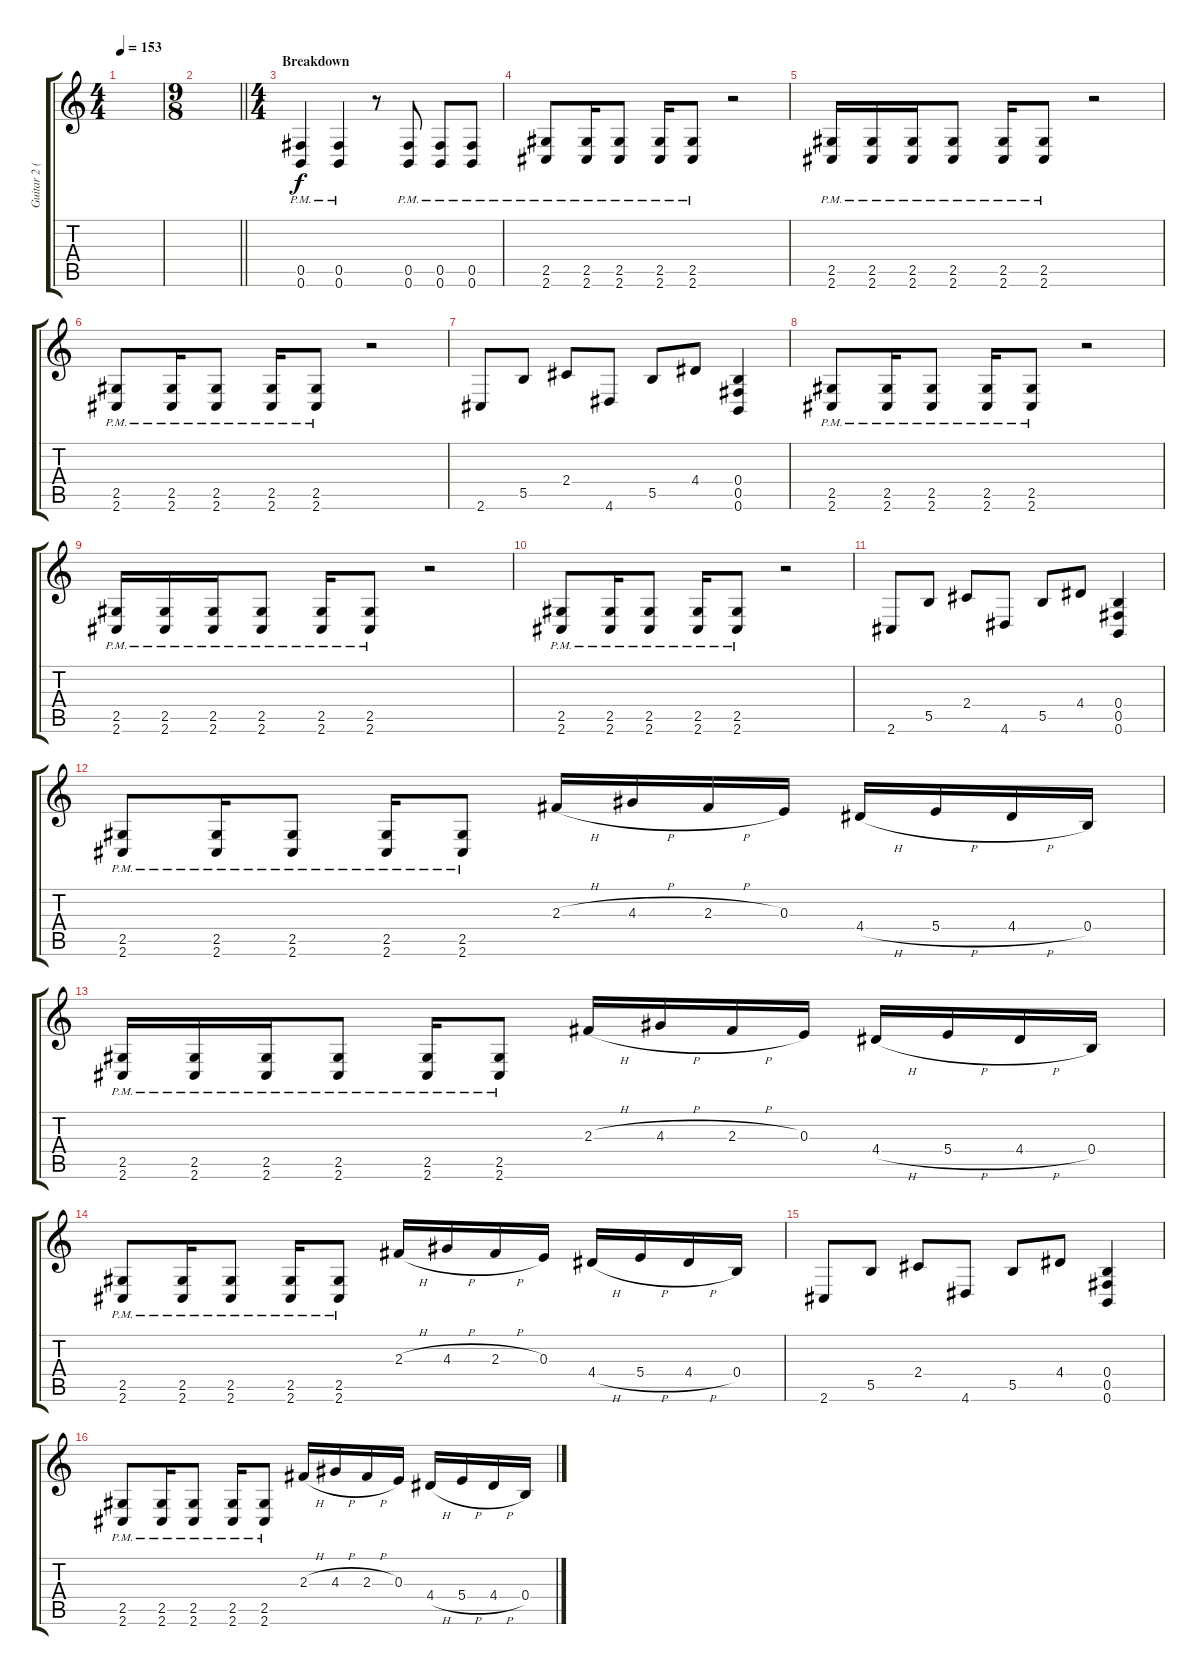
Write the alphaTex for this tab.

\track ("Guitar 2 (Distortion)" "Guitar 2 (") {instrument distortionguitar}
\staff {score tabs}
\tuning (Db4 Ab3 E3 B2 Gb2 B1) {hide}
\ts (4 4)
\tempo 153
\clef g2
\ks c
|
\ts (9 8)
\barLineRight lightlight
|
\ts (4 4)
\section ("" "Breakdown")
(0.5{pm} 0.6{pm}).4 (0.5{pm} 0.6{pm}).4 r.8 (0.5{pm} 0.6{pm}).8 (0.5{pm} 0.6{pm}).8 (0.5{pm} 0.6{pm}).8 |
(2.5{pm} 2.6{pm}).8 (2.5{pm} 2.6{pm}).16 (2.5{pm} 2.6{pm}).8 (2.5{pm} 2.6{pm}).16 (2.5{pm} 2.6{pm}).8 r.2 |
(2.5{pm} 2.6{pm}).16 (2.5{pm} 2.6{pm}).16 (2.5{pm} 2.6{pm}).16 (2.5{pm} 2.6{pm}).8 (2.5{pm} 2.6{pm}).16 (2.5{pm} 2.6{pm}).8 r.2 |
(2.5{pm} 2.6{pm}).8 (2.5{pm} 2.6{pm}).16 (2.5{pm} 2.6{pm}).8 (2.5{pm} 2.6{pm}).16 (2.5{pm} 2.6{pm}).8 r.2 |
2.6.8 5.5.8 2.4.8 4.6.8 5.5.8 4.4.8 (0.4 0.5 0.6).4 |
(2.5{pm} 2.6{pm}).8 (2.5{pm} 2.6{pm}).16 (2.5{pm} 2.6{pm}).8 (2.5{pm} 2.6{pm}).16 (2.5{pm} 2.6{pm}).8 r.2 |
(2.5{pm} 2.6{pm}).16 (2.5{pm} 2.6{pm}).16 (2.5{pm} 2.6{pm}).16 (2.5{pm} 2.6{pm}).8 (2.5{pm} 2.6{pm}).16 (2.5{pm} 2.6{pm}).8 r.2 |
(2.5{pm} 2.6{pm}).8 (2.5{pm} 2.6{pm}).16 (2.5{pm} 2.6{pm}).8 (2.5{pm} 2.6{pm}).16 (2.5{pm} 2.6{pm}).8 r.2 |
2.6.8 5.5.8 2.4.8 4.6.8 5.5.8 4.4.8 (0.4 0.5 0.6).4 |
(2.5{pm} 2.6{pm}).8 (2.5{pm} 2.6{pm}).16 (2.5{pm} 2.6{pm}).8 (2.5{pm} 2.6{pm}).16 (2.5{pm} 2.6{pm}).8 2.3{h}.16 4.3{h}.16 2.3{h}.16 0.3.16 4.4{h}.16 5.4{h}.16 4.4{h}.16 0.4.16 |
(2.5{pm} 2.6{pm}).16 (2.5{pm} 2.6{pm}).16 (2.5{pm} 2.6{pm}).16 (2.5{pm} 2.6{pm}).8 (2.5{pm} 2.6{pm}).16 (2.5{pm} 2.6{pm}).8 2.3{h}.16 4.3{h}.16 2.3{h}.16 0.3.16 4.4{h}.16 5.4{h}.16 4.4{h}.16 0.4.16 |
(2.5{pm} 2.6{pm}).8 (2.5{pm} 2.6{pm}).16 (2.5{pm} 2.6{pm}).8 (2.5{pm} 2.6{pm}).16 (2.5{pm} 2.6{pm}).8 2.3{h}.16 4.3{h}.16 2.3{h}.16 0.3.16 4.4{h}.16 5.4{h}.16 4.4{h}.16 0.4.16 |
2.6.8 5.5.8 2.4.8 4.6.8 5.5.8 4.4.8 (0.4 0.5 0.6).4 |
(2.5{pm} 2.6{pm}).8 (2.5{pm} 2.6{pm}).16 (2.5{pm} 2.6{pm}).8 (2.5{pm} 2.6{pm}).16 (2.5{pm} 2.6{pm}).8 2.3{h}.16 4.3{h}.16 2.3{h}.16 0.3.16 4.4{h}.16 5.4{h}.16 4.4{h}.16 0.4.16
